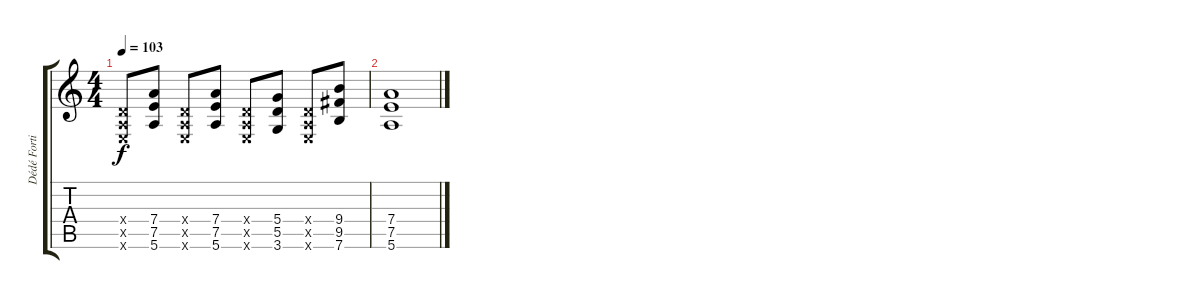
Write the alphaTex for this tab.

\track ("Dédé Fortin (guitar)" "Dédé Forti") {instrument acousticguitarsteel}
\staff {score tabs}
\tuning (E4 B3 G3 D3 A2 E2) {hide}
\ts (4 4)
\tempo 103
\clef g2
\ks c
(0.4{x} 0.5{x} 0.6{x}).8{dy f} (7.4 7.5 5.6).8 (0.4{x} 0.5{x} 0.6{x}).8 (7.4 7.5 5.6).8 (0.4{x} 0.5{x} 0.6{x}).8 (5.4 5.5 3.6).8 (0.4{x} 0.5{x} 0.6{x}).8 (9.4 9.5 7.6).8 |
(7.4 7.5 5.6).1
